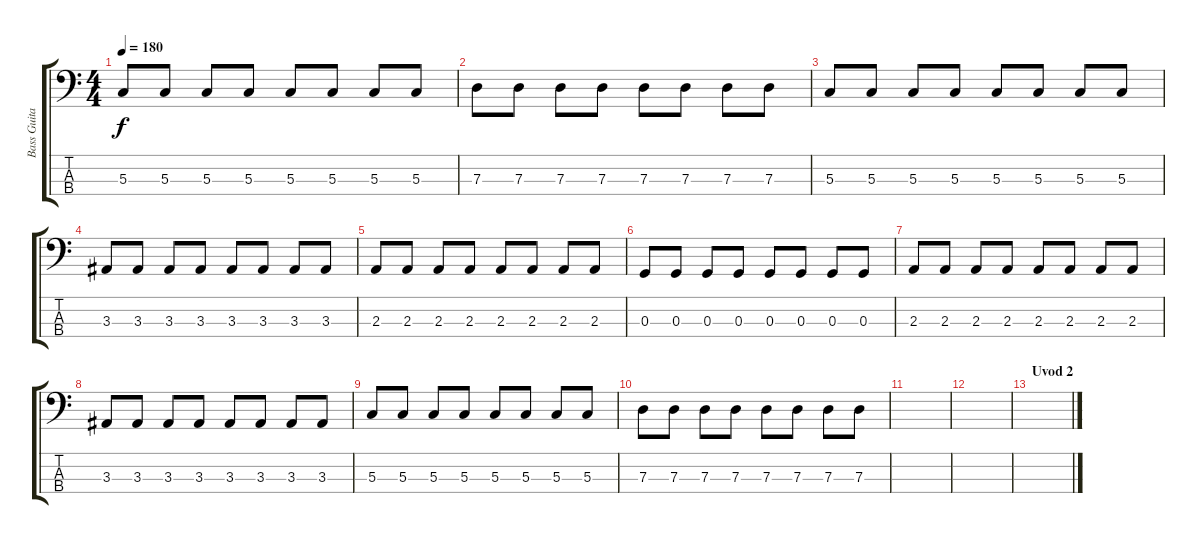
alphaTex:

\track ("Bass Guitar" "Bass Guita") {instrument electricbassfinger}
\staff {score tabs}
\tuning (F2 C2 G1 D1) {hide}
\ts (4 4)
\tempo 180
\clef f4
\ks c
5.3.8{dy f} 5.3.8 5.3.8 5.3.8 5.3.8 5.3.8 5.3.8 5.3.8 |
7.3.8 7.3.8 7.3.8 7.3.8 7.3.8 7.3.8 7.3.8 7.3.8 |
5.3.8 5.3.8 5.3.8 5.3.8 5.3.8 5.3.8 5.3.8 5.3.8 |
3.3.8 3.3.8 3.3.8 3.3.8 3.3.8 3.3.8 3.3.8 3.3.8 |
2.3.8 2.3.8 2.3.8 2.3.8 2.3.8 2.3.8 2.3.8 2.3.8 |
0.3.8 0.3.8 0.3.8 0.3.8 0.3.8 0.3.8 0.3.8 0.3.8 |
2.3.8 2.3.8 2.3.8 2.3.8 2.3.8 2.3.8 2.3.8 2.3.8 |
3.3.8 3.3.8 3.3.8 3.3.8 3.3.8 3.3.8 3.3.8 3.3.8 |
5.3.8 5.3.8 5.3.8 5.3.8 5.3.8 5.3.8 5.3.8 5.3.8 |
7.3.8 7.3.8 7.3.8 7.3.8 7.3.8 7.3.8 7.3.8 7.3.8 |
|
|
\section ("" "Uvod 2")
